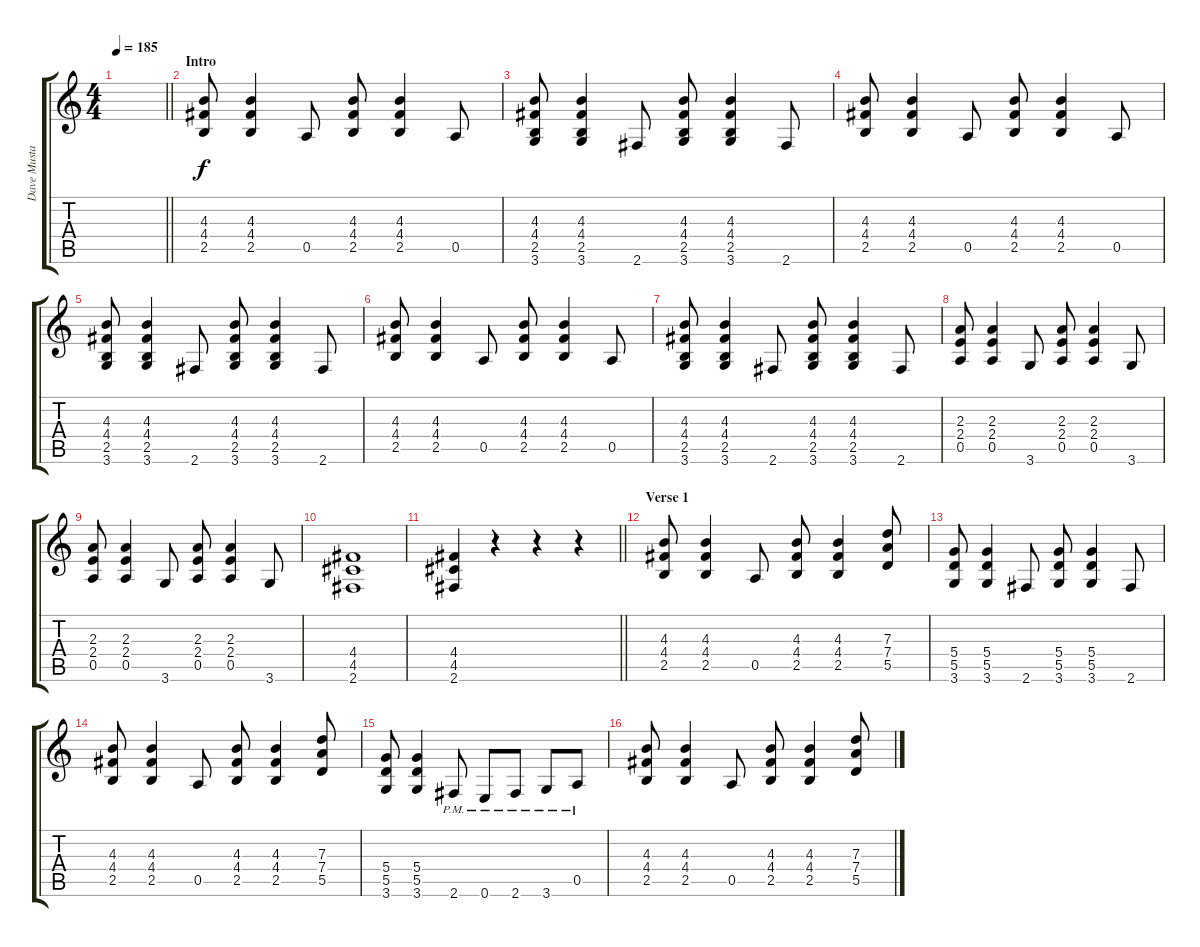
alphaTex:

\track ("Dave Mustaine" "Dave Musta") {instrument distortionguitar}
\staff {score tabs}
\tuning (E4 B3 G3 D3 A2 E2) {hide}
\ts (4 4)
\tempo 185
\clef g2
\barLineRight lightlight
\ks c
|
\section ("" "Intro")
(4.3 4.4 2.5).8 (4.3 4.4 2.5).4 0.5.8 (4.3 4.4 2.5).8 (4.3 4.4 2.5).4 0.5.8 |
(4.3 4.4 2.5 3.6).8 (4.3 4.4 2.5 3.6).4 2.6.8 (4.3 4.4 2.5 3.6).8 (4.3 4.4 2.5 3.6).4 2.6.8 |
(4.3 4.4 2.5).8 (4.3 4.4 2.5).4 0.5.8 (4.3 4.4 2.5).8 (4.3 4.4 2.5).4 0.5.8 |
(4.3 4.4 2.5 3.6).8 (4.3 4.4 2.5 3.6).4 2.6.8 (4.3 4.4 2.5 3.6).8 (4.3 4.4 2.5 3.6).4 2.6.8 |
(4.3 4.4 2.5).8 (4.3 4.4 2.5).4 0.5.8 (4.3 4.4 2.5).8 (4.3 4.4 2.5).4 0.5.8 |
(4.3 4.4 2.5 3.6).8 (4.3 4.4 2.5 3.6).4 2.6.8 (4.3 4.4 2.5 3.6).8 (4.3 4.4 2.5 3.6).4 2.6.8 |
(2.3 2.4 0.5).8 (2.3 2.4 0.5).4 3.6.8 (2.3 2.4 0.5).8 (2.3 2.4 0.5).4 3.6.8 |
(2.3 2.4 0.5).8 (2.3 2.4 0.5).4 3.6.8 (2.3 2.4 0.5).8 (2.3 2.4 0.5).4 3.6.8 |
(4.4 4.5 2.6).1 |
\barLineRight lightlight
(4.4 4.5 2.6).4 r.4 r.4 r.4 |
\section ("" "Verse 1")
(4.3 4.4 2.5).8 (4.3 4.4 2.5).4 0.5.8 (4.3 4.4 2.5).8 (4.3 4.4 2.5).4 (7.3 7.4 5.5).8 |
(5.4 5.5 3.6).8 (5.4 5.5 3.6).4 2.6.8 (5.4 5.5 3.6).8 (5.4 5.5 3.6).4 2.6.8 |
(4.3 4.4 2.5).8 (4.3 4.4 2.5).4 0.5.8 (4.3 4.4 2.5).8 (4.3 4.4 2.5).4 (7.3 7.4 5.5).8 |
(5.4 5.5 3.6).8 (5.4 5.5 3.6).4 2.6{pm}.8 0.6{pm}.8 2.6{pm}.8 3.6{pm}.8 0.5{pm}.8 |
(4.3 4.4 2.5).8 (4.3 4.4 2.5).4 0.5.8 (4.3 4.4 2.5).8 (4.3 4.4 2.5).4 (7.3 7.4 5.5).8
